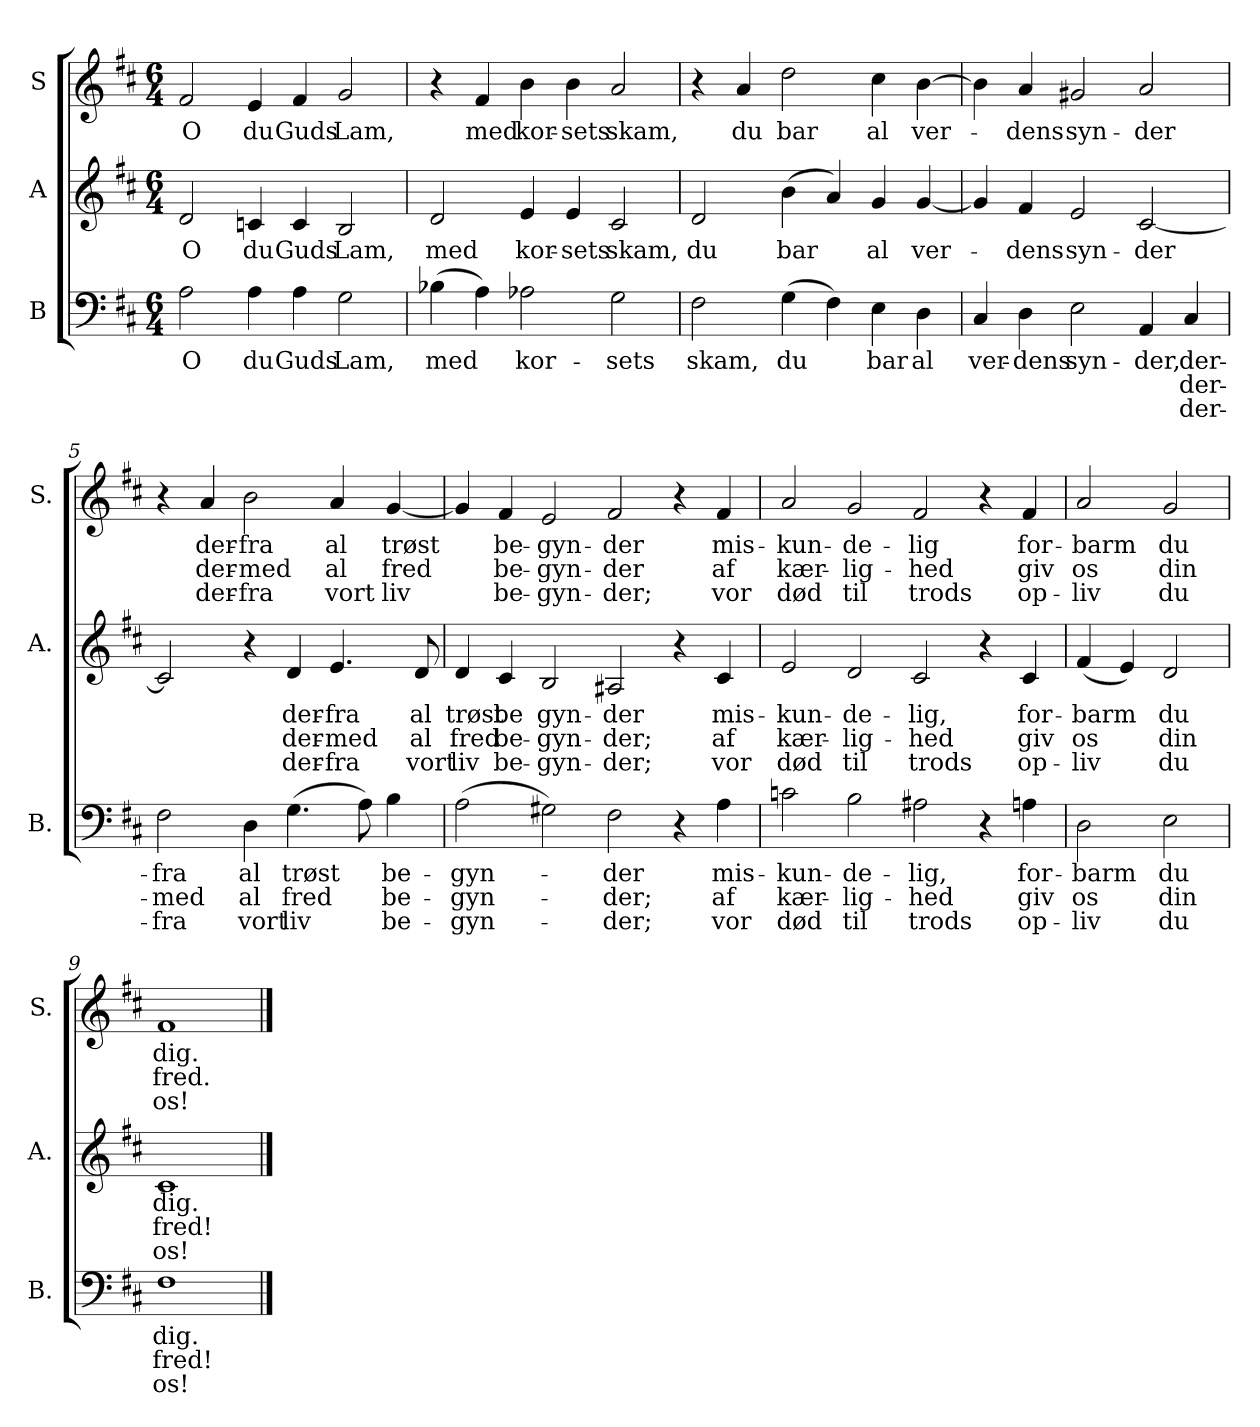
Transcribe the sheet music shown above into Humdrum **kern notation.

**kern	**text	**text	**text	**kern	**text	**text	**text	**kern	**text	**text	**text
*part3	*part3	*part3	*part3	*part2	*part2	*part2	*part2	*part1	*part1	*part1	*part1
*staff3	*staff3	*staff3	*staff3	*staff2	*staff2	*staff2	*staff2	*staff1	*staff1	*staff1	*staff1
*I"B	*	*	*	*I"A	*	*	*	*I"S	*	*	*
*I'B.	*	*	*	*I'A.	*	*	*	*I'S.	*	*	*
*clefF4	*	*	*	*clefG2	*	*	*	*clefG2	*	*	*
*k[f#c#]	*	*	*	*k[f#c#]	*	*	*	*k[f#c#]	*	*	*
*M6/4	*	*	*	*M6/4	*	*	*	*M6/4	*	*	*
=1	=1	=1	=1	=1	=1	=1	=1	=1	=1	=1	=1
2A\	O	.	.	2d/	O	.	.	2f#/	O	.	.
4A\	du	.	.	4cn/	du	.	.	4e/	du	.	.
4A\	Guds	.	.	4c/	Guds	.	.	4f#/	Guds	.	.
2G\	Lam,	.	.	2B/	Lam,	.	.	2g/	Lam,	.	.
=2	=2	=2	=2	=2	=2	=2	=2	=2	=2	=2	=2
(4B-X\	med	.	.	2d/	med	.	.	4r	.	.	.
4A\)	.	.	.	.	.	.	.	4f#/	med	.	.
2A-X\	kor-	.	.	4e/	kor-	.	.	4b\	kor-	.	.
.	.	.	.	4e/	-sets	.	.	4b\	-sets	.	.
2G\	-sets	.	.	2c#/	skam,	.	.	2a/	skam,	.	.
=3	=3	=3	=3	=3	=3	=3	=3	=3	=3	=3	=3
2F#\	skam,	.	.	2d/	du	.	.	4r	.	.	.
.	.	.	.	.	.	.	.	4a/	du	.	.
(4G\	du	.	.	(4b\	bar	.	.	2dd\	bar	.	.
4F#\)	.	.	.	4a/)	.	.	.	.	.	.	.
4E\	bar	.	.	4g/	al	.	.	4cc#\	al	.	.
4D\	al	.	.	[4g/	ver-	.	.	[4b\	ver-	.	.
!!LO:LB:g=z
=4	=4	=4	=4	=4	=4	=4	=4	=4	=4	=4	=4
4C#/	ver-	.	.	4g/]	.	.	.	4b\]	.	.	.
4D\	-dens	.	.	4f#/	dens	.	.	4a/	-dens	.	.
2E\	syn-	.	.	2e/	syn-	.	.	2g#X/	syn-	.	.
4AA/	-der,	.	.	[2c#/	-der	.	.	2a/	-der	.	.
4C#/	der-	der-	der-	.	.	.	.	.	.	.	.
=5	=5	=5	=5	=5	=5	=5	=5	=5	=5	=5	=5
2F#\	-fra	-med	-fra	2c#/]	.	.	.	4r	.	.	.
.	.	.	.	.	.	.	.	4a/	der-	der-	der-
4D\	al	al	vort	4r	.	.	.	2b\	-fra	-med	-fra
(4.G\	trøst	fred	liv	4d/	der-	der-	der-	.	.	.	.
.	.	.	.	4.e/	-fra	-med	-fra	4a/	al	al	vort
8A\)	.	.	.	.	.	.	.	.	.	.	.
4B\	be-	be-	be-	.	.	.	.	[4g/	trøst	fred	liv
.	.	.	.	8d/	al	al	vort	.	.	.	.
=6	=6	=6	=6	=6	=6	=6	=6	=6	=6	=6	=6
(2A\	-gyn-	-gyn-	-gyn-	4d/	trøst	fred	liv	4g/]	.	.	.
.	.	.	.	4c#/	be	be-	be-	4f#/	be-	be-	be-
2G#X\)	.	.	.	2B/	gyn-	-gyn-	-gyn-	2e/	-gyn-	-gyn-	-gyn-
2F#\	-der	-der;	-der;	2A#X/	-der	-der;	-der;	2f#/	-der	-der	-der;
4r	.	.	.	4r	.	.	.	4r	.	.	.
4A\	mis-	af	vor	4c#/	mis-	af	vor	4f#/	mis-	af	vor
!!LO:LB:g=z
=7	=7	=7	=7	=7	=7	=7	=7	=7	=7	=7	=7
2cn\	-kun-	kær-	død	2e/	-kun-	kær-	død	2a/	-kun-	kær-	død
2B\	-de-	-lig-	til	2d/	-de-	-lig-	til	2g/	-de-	-lig-	til
2A#X\	-lig,	-hed	trods	2c#i/	-lig,	-hed	trods	2f#/	-lig	-hed	trods
4r	.	.	.	4r	.	.	.	4r	.	.	.
4An\	for-	giv	op-	4c#/	for-	giv	op-	4f#/	for-	giv	op-
=8	=8	=8	=8	=8	=8	=8	=8	=8	=8	=8	=8
2D\	-barm	os	-liv	(4f#/	-barm	os	-liv	2a/	-barm	os	-liv
.	.	.	.	4e/)	.	.	.	.	.	.	.
2E\	du	din	du	2d/	du	din	du	2g/	du	din	du
=9	=9	=9	=9	=9	=9	=9	=9	=9	=9	=9	=9
1F#	dig.	fred!	os!	1c#	dig.	fred!	os!	1f#	dig.	fred.	os!
==	==	==	==	==	==	==	==	==	==	==	==
*-	*-	*-	*-	*-	*-	*-	*-	*-	*-	*-	*-
